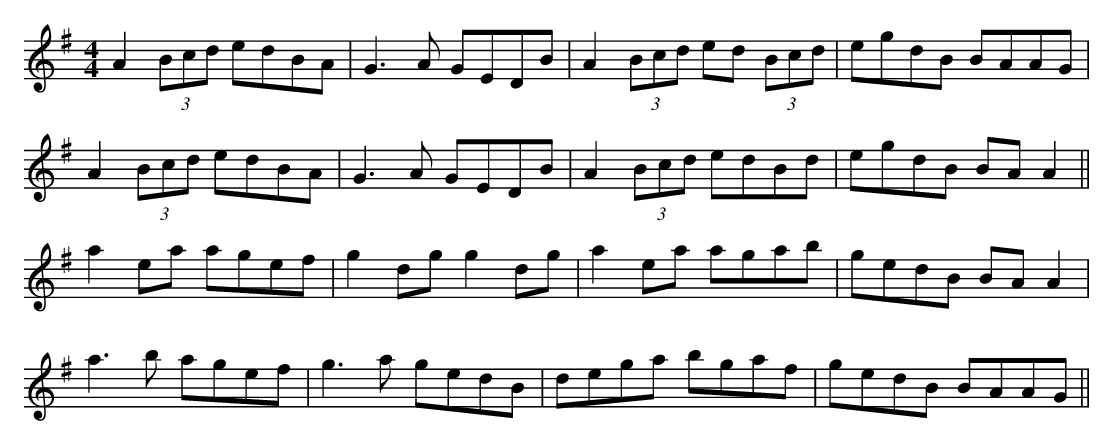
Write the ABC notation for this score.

X:1
M:4/4
K:G
A2(3Bcd edBA|G3A GEDB|A2(3Bcd ed (3Bcd|egdB BAAG|
A2(3Bcd edBA|G3A GEDB|A2(3Bcd edBd|egdB BA A2||
a2ea agef|g2dg g2dg|a2ea agab|gedB BA A2|
a3 b agef|g3a gedB|dega bgaf|gedB BAAG||
